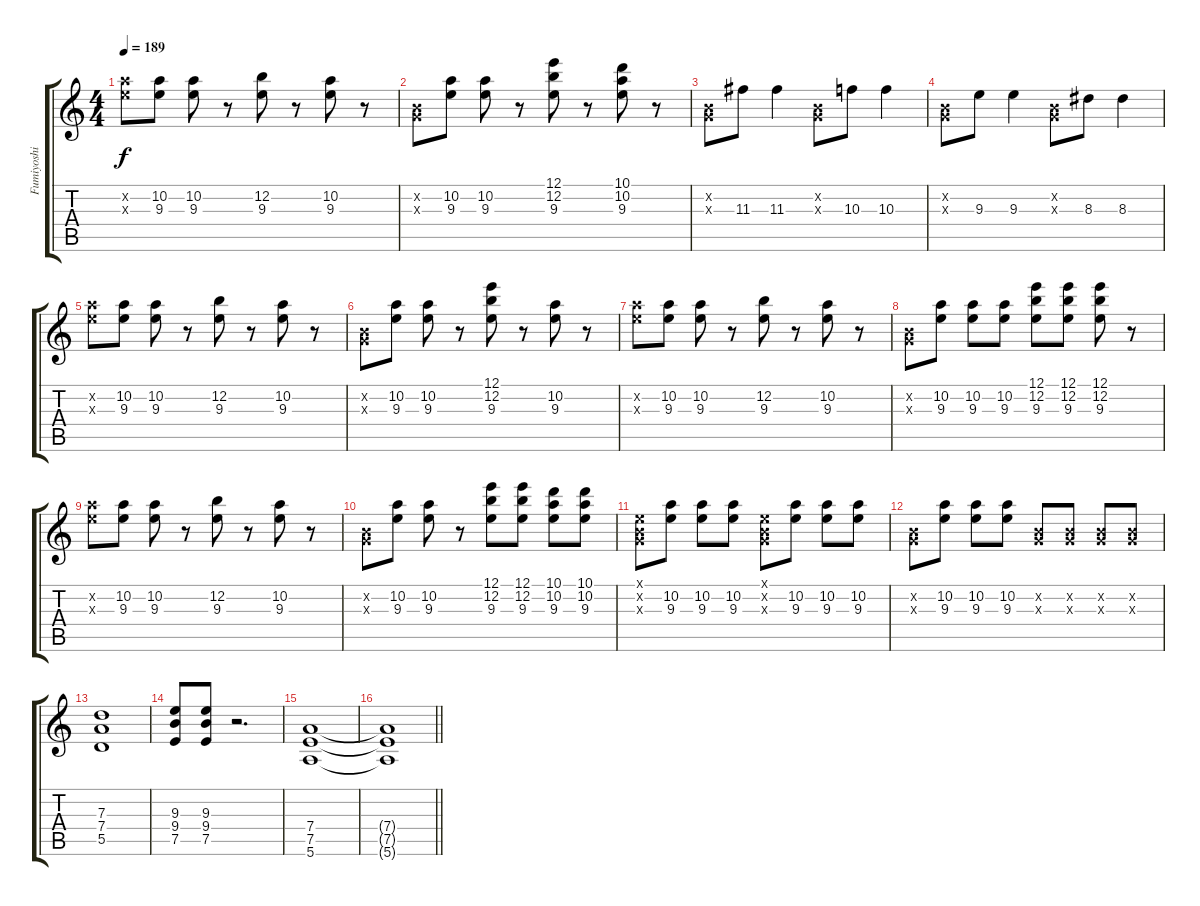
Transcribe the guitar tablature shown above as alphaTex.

\track ("Fumiyoshi" "Fumiyoshi") {instrument overdrivenguitar}
\staff {score tabs}
\tuning (E4 B3 G3 D3 A2 E2) {hide}
\ts (4 4)
\tempo 189
\clef g2
\ks c
(10.2{x} 9.3{x}).8{dy f} (10.2 9.3).8 (10.2 9.3).8 r.8 (12.2 9.3).8 r.8 (10.2 9.3).8 r.8 |
(0.2{x} 0.3{x}).8 (10.2 9.3).8 (10.2 9.3).8 r.8 (12.1 12.2 9.3).8 r.8 (10.1 10.2 9.3).8 r.8 |
(0.2{x} 0.3{x}).8 11.3.8 11.3.4 (0.2{x} 0.3{x}).8 10.3.8 10.3.4 |
(0.2{x} 0.3{x}).8 9.3.8 9.3.4 (0.2{x} 0.3{x}).8 8.3.8 8.3.4 |
(10.2{x} 9.3{x}).8 (10.2 9.3).8 (10.2 9.3).8 r.8 (12.2 9.3).8 r.8 (10.2 9.3).8 r.8 |
(0.2{x} 0.3{x}).8 (10.2 9.3).8 (10.2 9.3).8 r.8 (12.1 12.2 9.3).8 r.8 (10.2 9.3).8 r.8 |
(10.2{x} 9.3{x}).8 (10.2 9.3).8 (10.2 9.3).8 r.8 (12.2 9.3).8 r.8 (10.2 9.3).8 r.8 |
(0.2{x} 0.3{x}).8 (10.2 9.3).8 (10.2 9.3).8 (10.2 9.3).8 (12.1 12.2 9.3).8 (12.1 12.2 9.3).8 (12.1 12.2 9.3).8 r.8 |
(10.2{x} 9.3{x}).8 (10.2 9.3).8 (10.2 9.3).8 r.8 (12.2 9.3).8 r.8 (10.2 9.3).8 r.8 |
(0.2{x} 0.3{x}).8 (10.2 9.3).8 (10.2 9.3).8 r.8 (12.1 12.2 9.3).8 (12.1 12.2 9.3).8 (10.1 10.2 9.3).8 (10.1 10.2 9.3).8 |
(0.1{x} 0.2{x} 0.3{x}).8 (10.2 9.3).8 (10.2 9.3).8 (10.2 9.3).8 (0.1{x} 0.2{x} 0.3{x}).8 (10.2 9.3).8 (10.2 9.3).8 (10.2 9.3).8 |
(0.2{x} 0.3{x}).8 (10.2 9.3).8 (10.2 9.3).8 (10.2 9.3).8 (0.2{x} 0.3{x}).8 (0.2{x} 0.3{x}).8 (0.2{x} 0.3{x}).8 (0.2{x} 0.3{x}).8 |
(7.3 7.4 5.5).1 |
(9.3 9.4 7.5).8 (9.3 9.4 7.5).8 r.2{d} |
(7.4 7.5 5.6).1 |
\barLineRight lightlight
(7.4{t} 7.5{t} 5.6{t}).1
